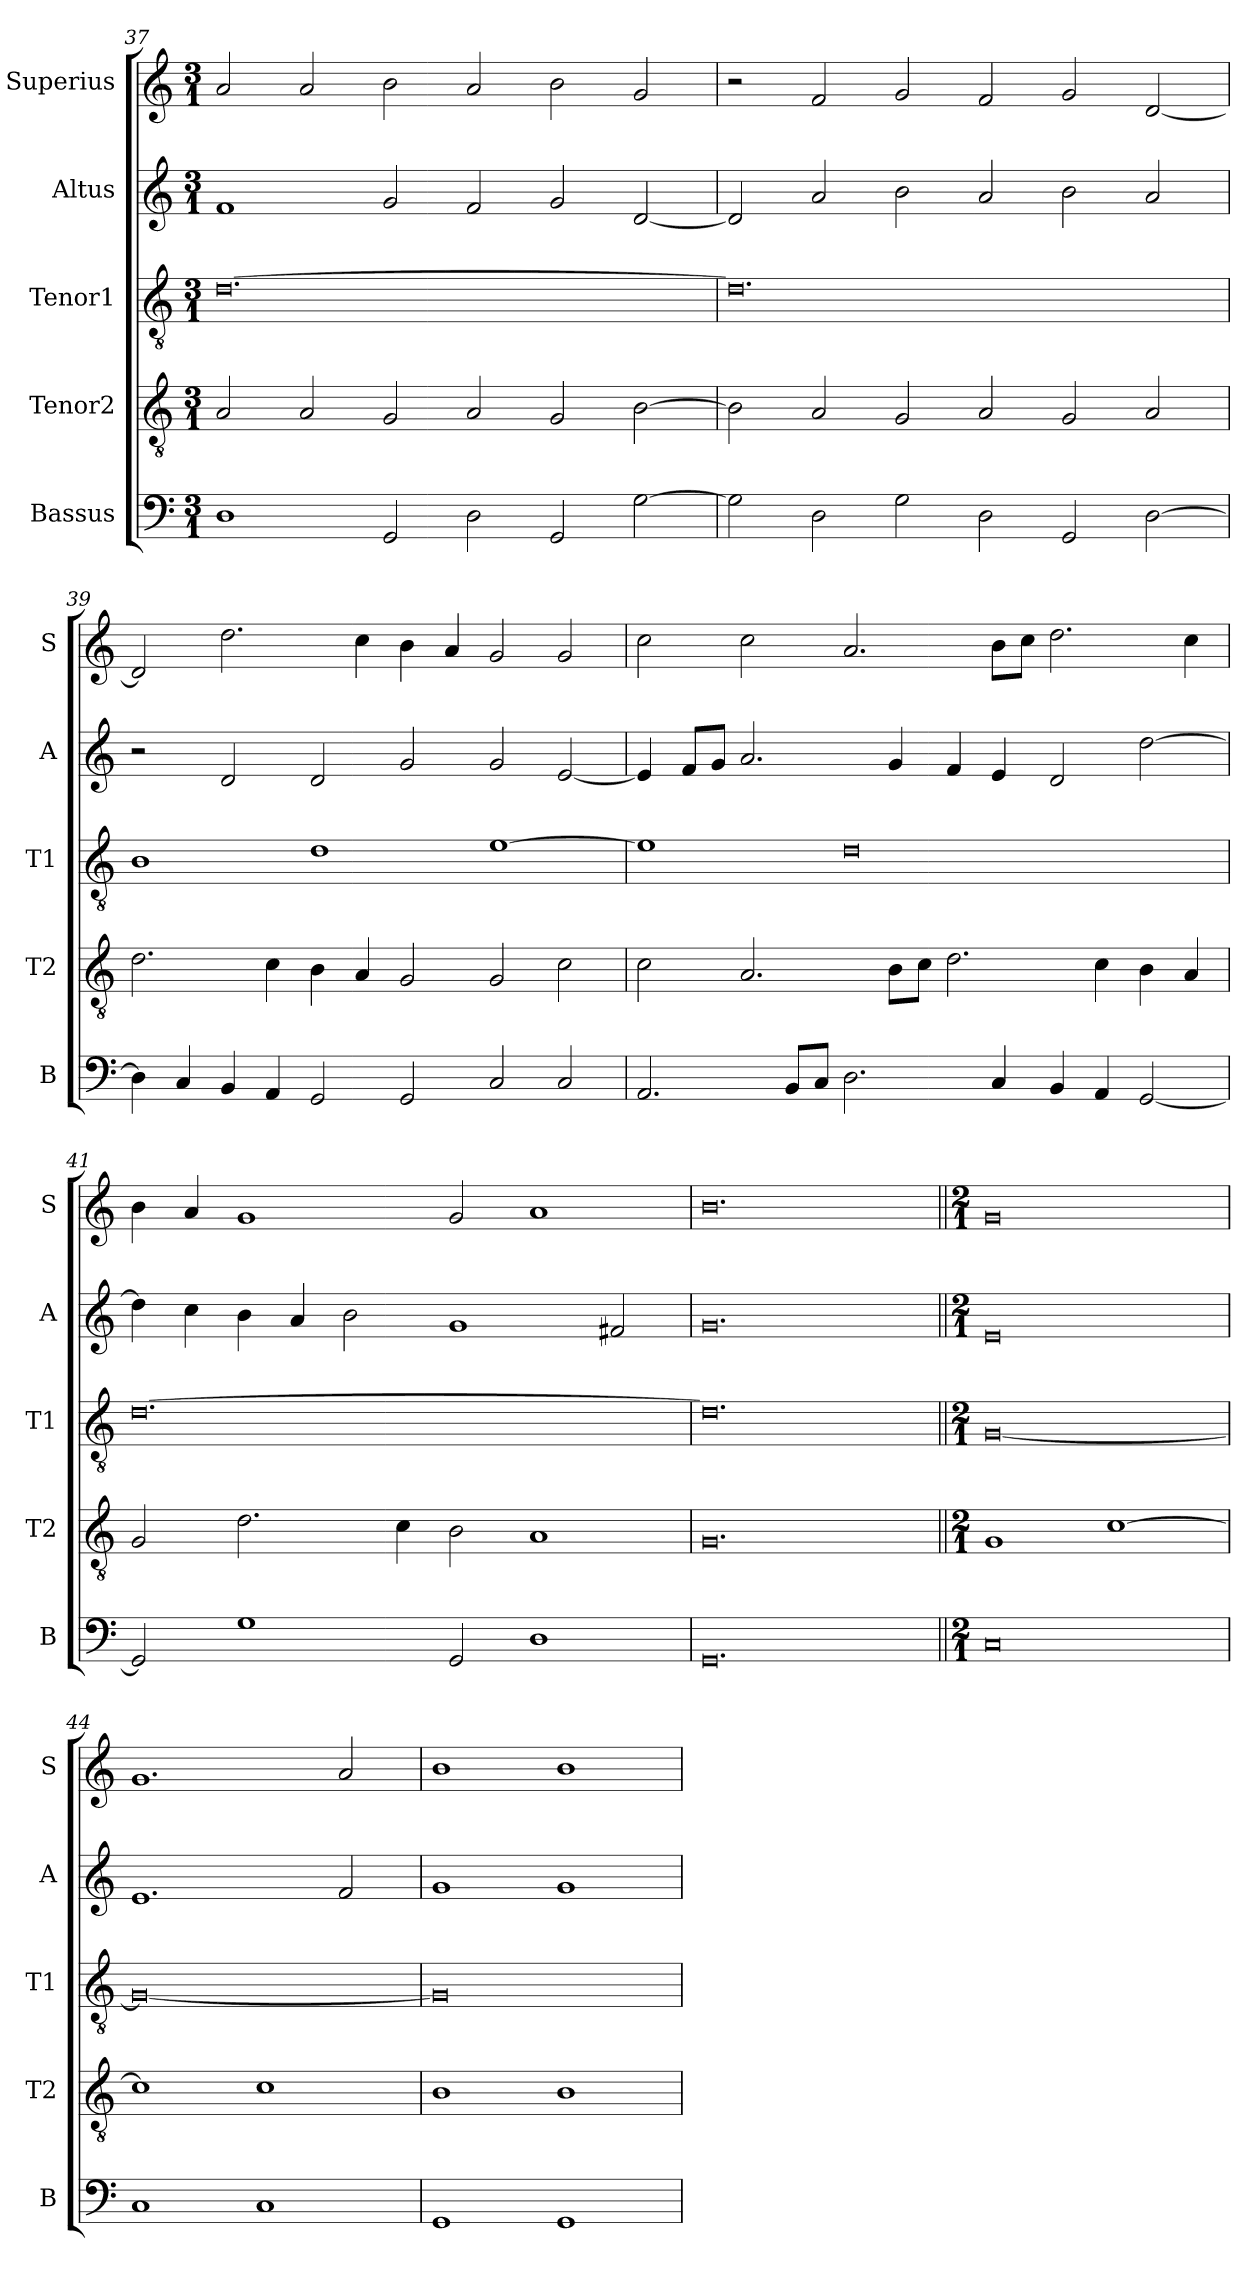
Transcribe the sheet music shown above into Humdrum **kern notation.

**kern	**kern	**kern	**kern	**kern
*part5	*part4	*part3	*part2	*part1
*staff5	*staff4	*staff3	*staff2	*staff1
*I"Bassus	*I"Tenor2	*I"Tenor1	*I"Altus	*I"Superius
*I'B	*I'T2	*I'T1	*I'A	*I'S
*clefF4	*clefGv2	*clefGv2	*clefG2	*clefG2
*k[]	*k[]	*k[]	*k[]	*k[]
*M3/1	*M3/1	*M3/1	*M3/1	*M3/1
=37	=37	=37	=37	=37
1D	2A/	[0.d	1f	2a/
.	2A/	.	.	2a/
2GG/	2G/	.	2g/	2b\
2D\	2A/	.	2f/	2a/
2GG/	2G/	.	2g/	2b\
[2G\	[2B\	.	[2d/	2g/
=38	=38	=38	=38	=38
2G\]	2B\]	0.d]	2d/]	2r
2D\	2A/	.	2a/	2f/
2G\	2G/	.	2b\	2g/
2D\	2A/	.	2a/	2f/
2GG/	2G/	.	2b\	2g/
[2D\	2A/	.	2a/	[2d/
=39	=39	=39	=39	=39
4D\]	2.d\	1B	2r	2d/]
4C/	.	.	.	.
4BB/	.	.	2d/	2.dd\
4AA/	4c\	.	.	.
2GG/	4B\	1d	2d/	.
.	4A/	.	.	4cc\
2GG/	2G/	.	2g/	4b\
.	.	.	.	4a/
2C/	2G/	[1e	2g/	2g/
2C/	2c\	.	[2e/	2g/
=40	=40	=40	=40	=40
2.AA/	2c\	1e]	4e/]	2cc\
.	.	.	8f/L	.
.	.	.	8g/J	.
.	2.A/	.	2.a/	2cc\
8BB/L	.	.	.	.
8C/J	.	.	.	.
2.D\	.	0d	.	2.a/
.	8B\L	.	4g/	.
.	8c\J	.	.	.
.	2.d\	.	4f/	.
4C/	.	.	4e/	8b\L
.	.	.	.	8cc\J
4BB/	.	.	2d/	2.dd\
4AA/	4c\	.	.	.
[2GG/	4B\	.	[2dd\	.
.	4A/	.	.	4cc\
=41	=41	=41	=41	=41
2GG/]	2G/	[0.d	4dd\]	4b\
.	.	.	4cc\	4a/
1G	2.d\	.	4b\	1g
.	.	.	4a/	.
.	.	.	2b\	.
.	4c\	.	.	.
2GG/	2B\	.	1g	2g/
1D	1A	.	.	1a
.	.	.	2f#X/	.
=42	=42	=42	=42	=42
0.GG	0.G	0.d]	0.g	0.b
!!LO:LB:g=z
=43||	=43||	=43||	=43||	=43||
*M2/1	*M2/1	*M2/1	*M2/1	*M2/1
0C	1G	[0G	0e	0g
.	[1c	.	.	.
=44	=44	=44	=44	=44
1C	1c]	0G_	1.e	1.g
1C	1c	.	.	.
.	.	.	2f/	2a/
=45	=45	=45	=45	=45
1GG	1B	0G]	1g	1b
1GG	1B	.	1g	1b
=	=	=	=	=
*-	*-	*-	*-	*-
